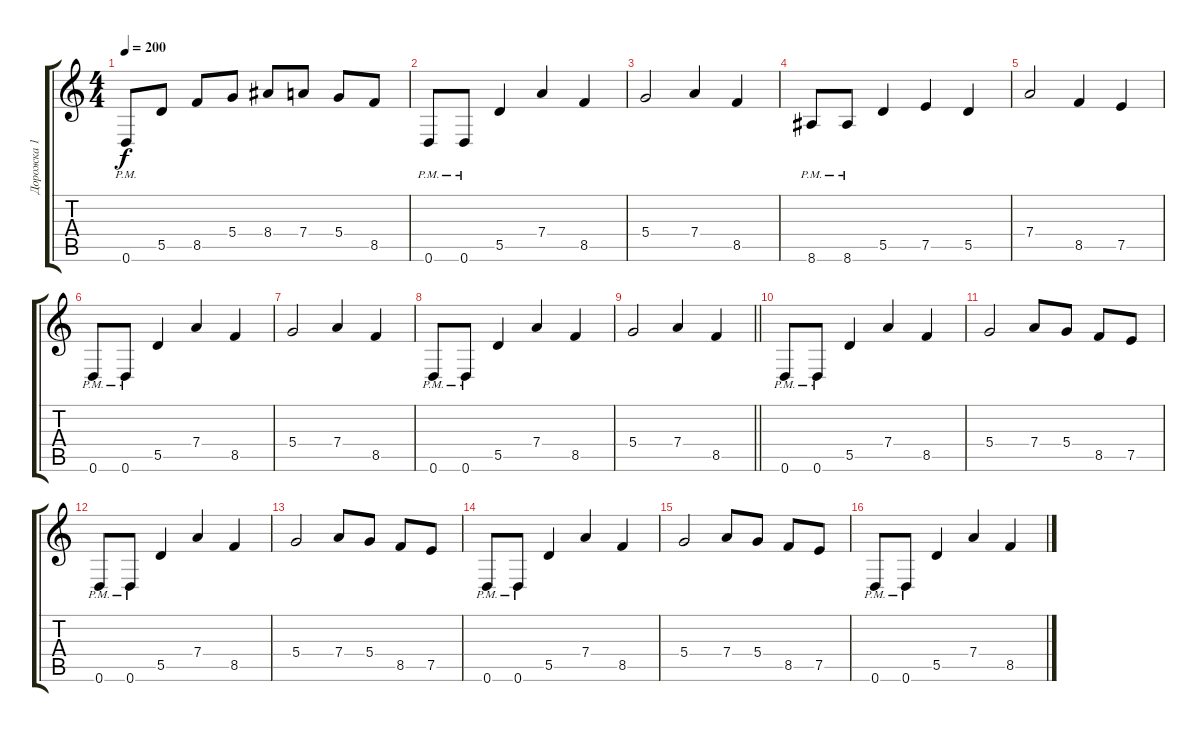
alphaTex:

\track ("Дорожка 1" "Дорожка 1") {instrument overdrivenguitar}
\staff {score tabs}
\tuning (E4 B3 G3 D3 A2 D2) {hide}
\ts (4 4)
\tempo 200
\clef g2
\ks c
0.6{pm}.8{dy f} 5.5.8 8.5.8 5.4.8 8.4.8 7.4.8 5.4.8 8.5.8 |
0.6{pm}.8 0.6{pm}.8 5.5.4 7.4.4 8.5.4 |
5.4.2 7.4.4 8.5.4 |
8.6{pm}.8 8.6{pm}.8 5.5.4 7.5.4 5.5.4 |
7.4.2 8.5.4 7.5.4 |
0.6{pm}.8 0.6{pm}.8 5.5.4 7.4.4 8.5.4 |
5.4.2 7.4.4 8.5.4 |
0.6{pm}.8 0.6{pm}.8 5.5.4 7.4.4 8.5.4 |
\barLineRight lightlight
5.4.2 7.4.4 8.5.4 |
0.6{pm}.8 0.6{pm}.8 5.5.4 7.4.4 8.5.4 |
5.4.2 7.4.8 5.4.8 8.5.8 7.5.8 |
0.6{pm}.8 0.6{pm}.8 5.5.4 7.4.4 8.5.4 |
5.4.2 7.4.8 5.4.8 8.5.8 7.5.8 |
0.6{pm}.8 0.6{pm}.8 5.5.4 7.4.4 8.5.4 |
5.4.2 7.4.8 5.4.8 8.5.8 7.5.8 |
0.6{pm}.8 0.6{pm}.8 5.5.4 7.4.4 8.5.4
